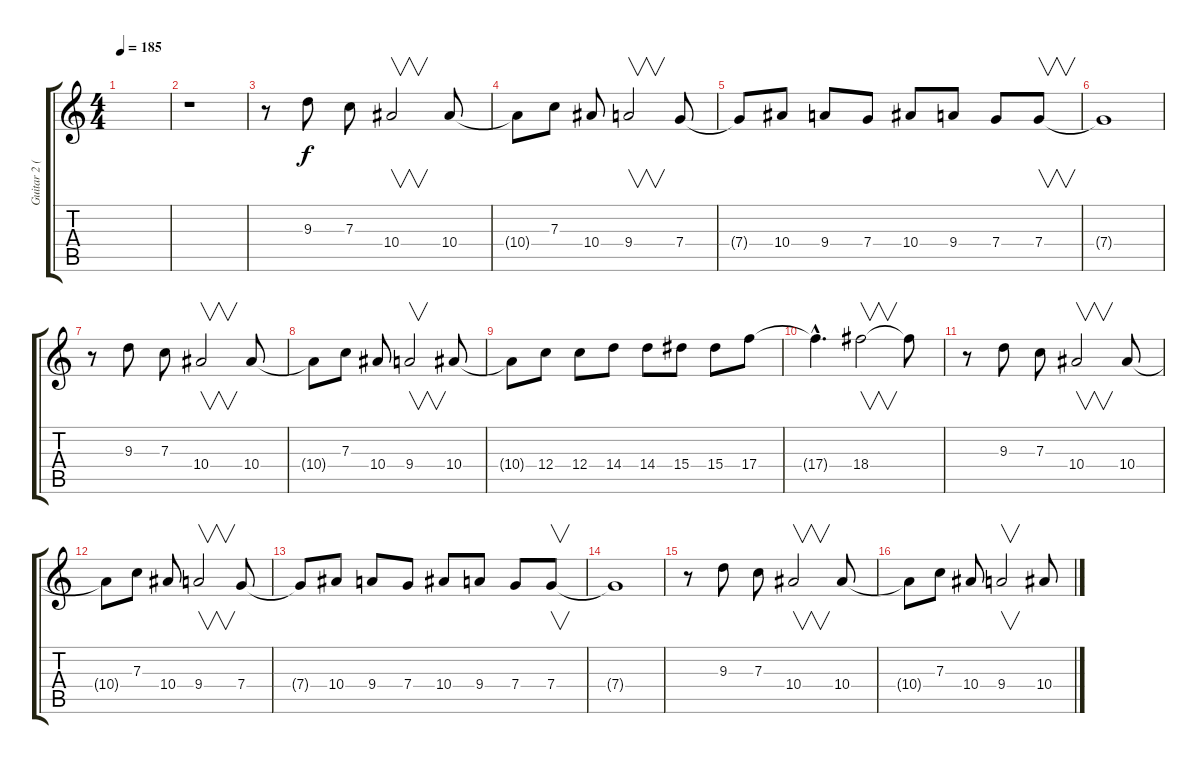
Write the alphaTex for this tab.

\track ("Guitar 2 (Lead)" "Guitar 2 (") {instrument distortionguitar}
\staff {score tabs}
\tuning (D4 A3 F3 C3 G2 C2) {hide}
\ts (4 4)
\tempo 185
\clef g2
\ks c
|
r.1 |
r.8{balance 14 instrument distortionguitar} 9.3.8 7.3.8 10.4.2{v} 10.4.8 |
10.4{t}.8 7.3.8 10.4.8 9.4.2{v} 7.4.8 |
7.4{t}.8 10.4.8 9.4.8 7.4.8 10.4.8 9.4.8 7.4.8 7.4.8{v} |
7.4{t}.1 |
r.8 9.3.8 7.3.8 10.4.2{v} 10.4.8 |
10.4{t}.8 7.3.8 10.4.8 9.4.2{v} 10.4.8 |
10.4{t}.8 12.4.8 12.4.8 14.4.8 14.4.8 15.4.8 15.4.8 17.4.8 |
17.4{hac t}.4{d} 18.4.2{v} 18.4{t}.8 |
r.8 9.3.8 7.3.8 10.4.2{v} 10.4.8 |
10.4{t}.8 7.3.8 10.4.8 9.4.2{v} 7.4.8 |
7.4{t}.8 10.4.8 9.4.8 7.4.8 10.4.8 9.4.8 7.4.8 7.4.8{v} |
7.4{t}.1 |
r.8 9.3.8 7.3.8 10.4.2{v} 10.4.8 |
10.4{t}.8 7.3.8 10.4.8 9.4.2{v} 10.4.8
